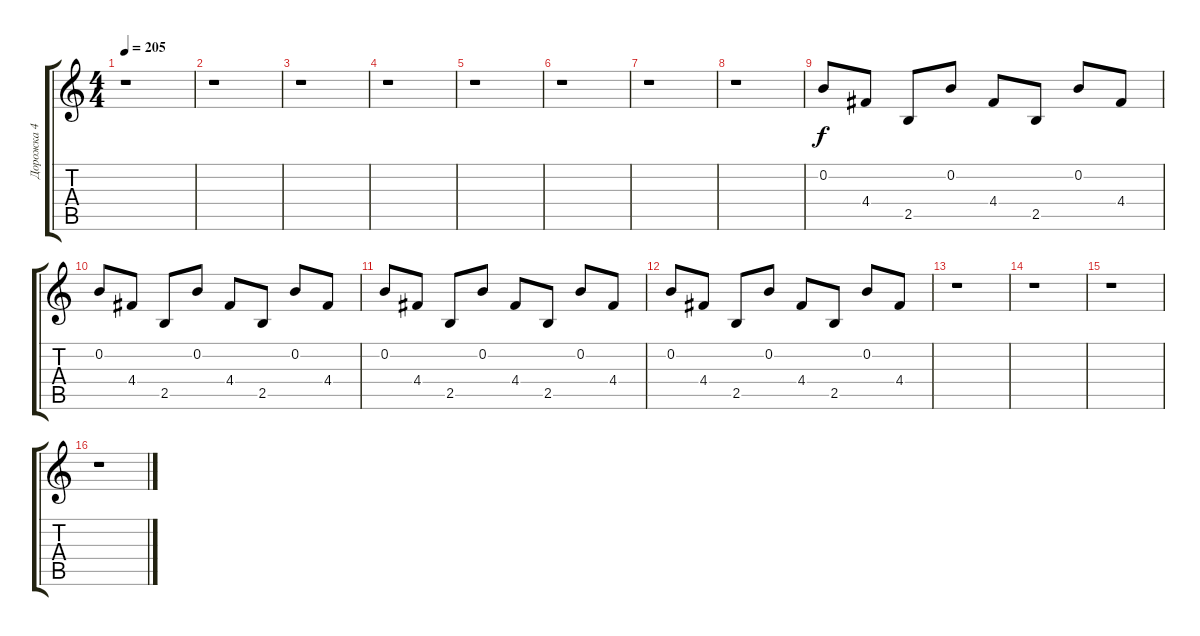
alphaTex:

\track ("Дорожка 4" "Дорожка 4") {instrument acousticguitarsteel}
\staff {score tabs}
\tuning (E4 B3 G3 D3 A2 E2) {hide}
\ts (4 4)
\tempo 205
\clef g2
\ks c
r.1{dy f} |
r.1 |
r.1 |
r.1 |
r.1 |
r.1 |
r.1 |
r.1 |
0.2.8 4.4.8 2.5.8 0.2.8 4.4.8 2.5.8 0.2.8 4.4.8 |
0.2.8 4.4.8 2.5.8 0.2.8 4.4.8 2.5.8 0.2.8 4.4.8 |
0.2.8 4.4.8 2.5.8 0.2.8 4.4.8 2.5.8 0.2.8 4.4.8 |
0.2.8 4.4.8 2.5.8 0.2.8 4.4.8 2.5.8 0.2.8 4.4.8 |
r.1 |
r.1 |
r.1 |
r.1
